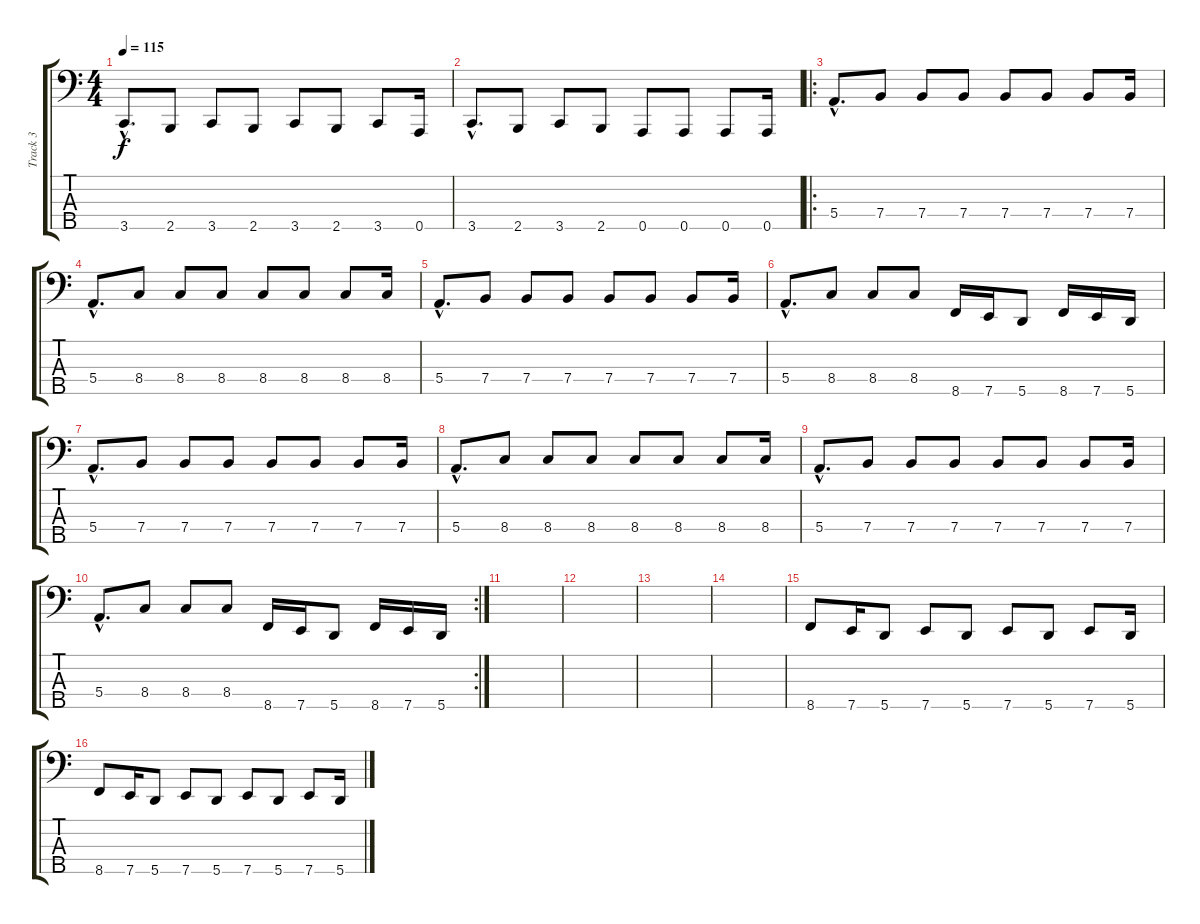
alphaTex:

\track ("Track 3" "Track 3") {instrument electricbassfinger}
\staff {score tabs}
\tuning (G2 D2 A1 E1 A0) {hide}
\ts (4 4)
\tempo 115
\clef f4
\ks c
3.5{hac}.8{d dy f} 2.5.8 3.5.8 2.5.8 3.5.8 2.5.8 3.5.8 0.5.16 |
3.5{hac}.8{d} 2.5.8 3.5.8 2.5.8 0.5.8 0.5.8 0.5.8 0.5.16 |
\ro
5.4{hac}.8{d} 7.4.8 7.4.8 7.4.8 7.4.8 7.4.8 7.4.8 7.4.16 |
5.4{hac}.8{d} 8.4.8 8.4.8 8.4.8 8.4.8 8.4.8 8.4.8 8.4.16 |
5.4{hac}.8{d} 7.4.8 7.4.8 7.4.8 7.4.8 7.4.8 7.4.8 7.4.16 |
5.4{hac}.8{d} 8.4.8 8.4.8 8.4.8 8.5.16 7.5.16 5.5.8 8.5.16 7.5.16 5.5.16 |
5.4{hac}.8{d} 7.4.8 7.4.8 7.4.8 7.4.8 7.4.8 7.4.8 7.4.16 |
5.4{hac}.8{d} 8.4.8 8.4.8 8.4.8 8.4.8 8.4.8 8.4.8 8.4.16 |
5.4{hac}.8{d} 7.4.8 7.4.8 7.4.8 7.4.8 7.4.8 7.4.8 7.4.16 |
\rc 2
5.4{hac}.8{d} 8.4.8 8.4.8 8.4.8 8.5.16 7.5.16 5.5.8 8.5.16 7.5.16 5.5.16 |
|
|
|
|
8.5.8 7.5.16 5.5.8 7.5.8 5.5.8 7.5.8 5.5.8 7.5.8 5.5.16 |
8.5.8 7.5.16 5.5.8 7.5.8 5.5.8 7.5.8 5.5.8 7.5.8 5.5.16
